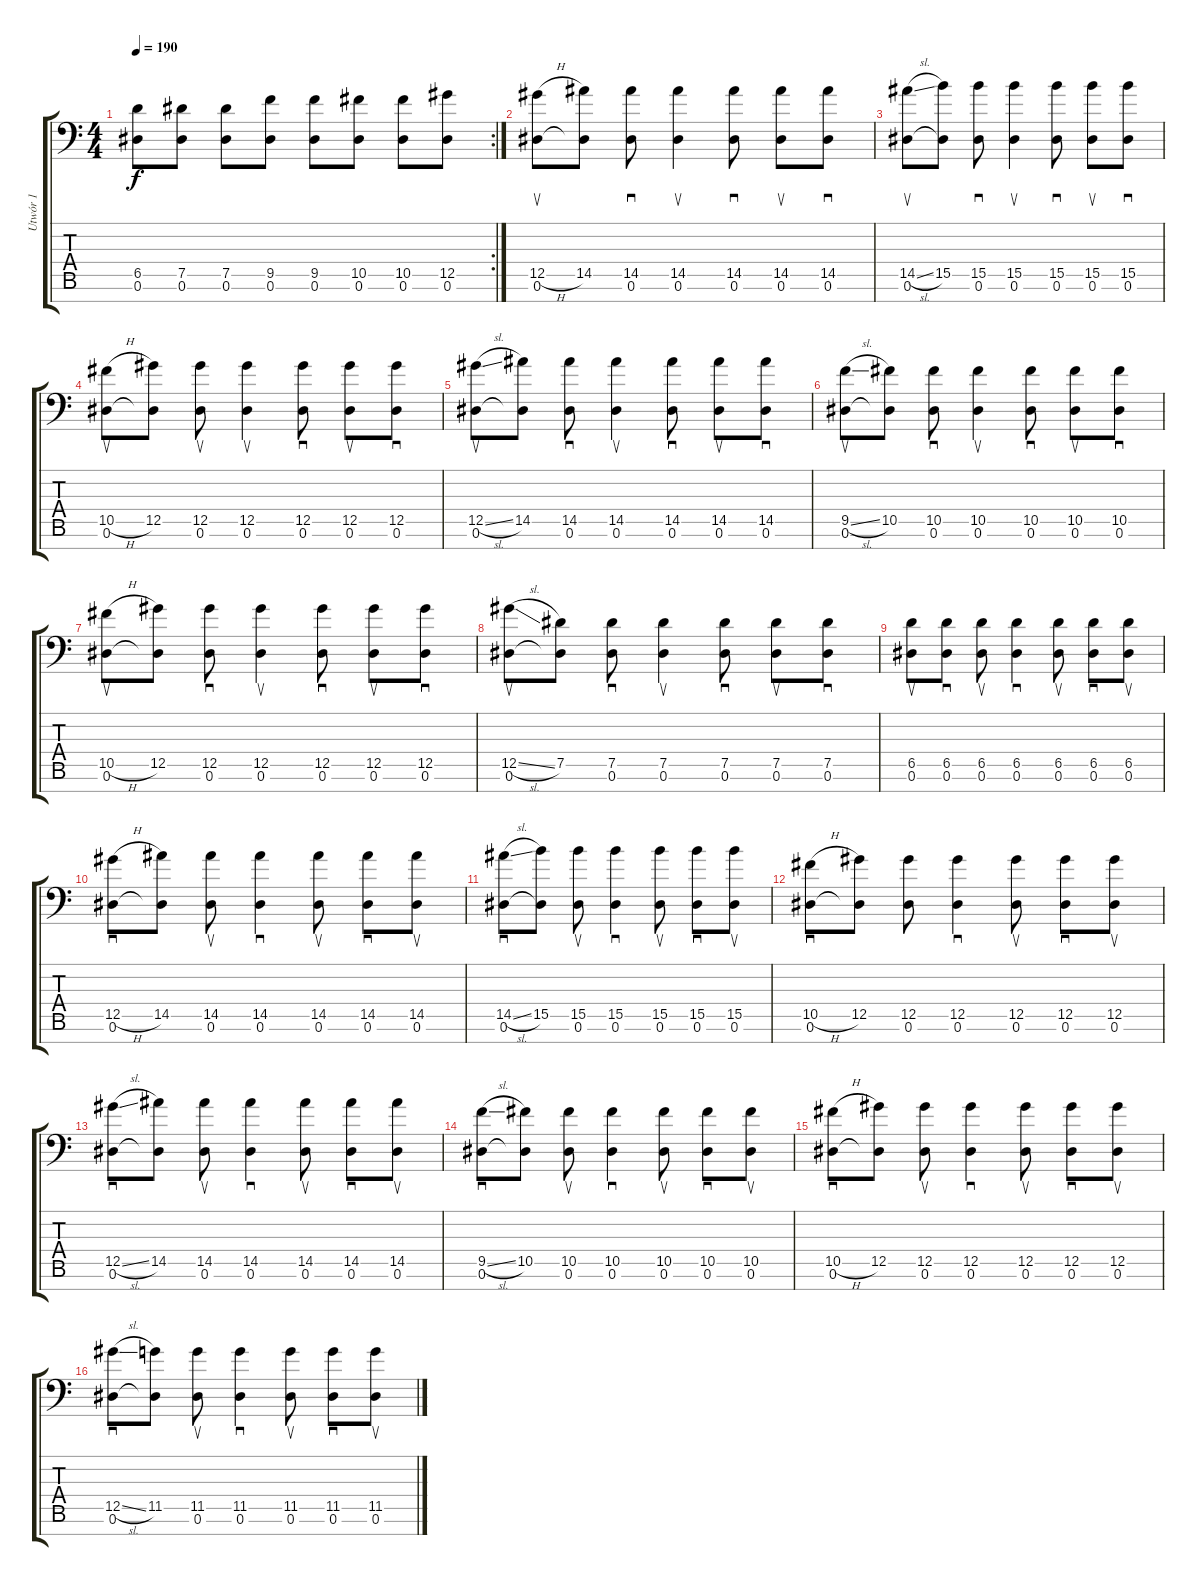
\track ("Utwór 1" "Utwór 1") {instrument distortionguitar}
\staff {score tabs}
\tuning (Eb4 Bb3 Gb3 Db3 Ab2 Eb2 Bb1) {hide}
\rc 2
\ts (4 4)
\tempo 190
\clef f4
\ks c
(6.5 0.6).8{dy f} (7.5 0.6).8 (7.5 0.6).8 (9.5 0.6).8 (9.5 0.6).8 (10.5 0.6).8 (10.5 0.6).8 (12.5 0.6).8 |
(12.5{h} 0.6).8{su} (14.5 0.6{t}).8 (14.5 0.6).8{sd} (14.5 0.6).4{su} (14.5 0.6).8{sd} (14.5 0.6).8{su} (14.5 0.6).8{sd} |
(14.5{sl} 0.6).8{su} (15.5 0.6{t}).8 (15.5 0.6).8{sd} (15.5 0.6).4{su} (15.5 0.6).8{sd} (15.5 0.6).8{su} (15.5 0.6).8{sd} |
(10.5{h} 0.6).8{su} (12.5 0.6{t}).8 (12.5 0.6).8{su} (12.5 0.6).4{su} (12.5 0.6).8{sd} (12.5 0.6).8{su} (12.5 0.6).8{sd} |
(12.5{sl} 0.6).8{su} (14.5 0.6{t}).8 (14.5 0.6).8{sd} (14.5 0.6).4{su} (14.5 0.6).8{sd} (14.5 0.6).8{su} (14.5 0.6).8{sd} |
(9.5{sl} 0.6).8{su} (10.5 0.6{t}).8 (10.5 0.6).8{sd} (10.5 0.6).4{su} (10.5 0.6).8{sd} (10.5 0.6).8{su} (10.5 0.6).8{sd} |
(10.5{h} 0.6).8{su} (12.5 0.6{t}).8 (12.5 0.6).8{sd} (12.5 0.6).4{su} (12.5 0.6).8{sd} (12.5 0.6).8{su} (12.5 0.6).8{sd} |
(12.5{sl} 0.6).8{su} (7.5 0.6{t}).8 (7.5 0.6).8{sd} (7.5 0.6).4{su} (7.5 0.6).8{sd} (7.5 0.6).8{su} (7.5 0.6).8{sd} |
(6.5 0.6).8{su} (6.5 0.6).8{sd} (6.5 0.6).8{su} (6.5 0.6).4{sd} (6.5 0.6).8{su} (6.5 0.6).8{sd} (6.5 0.6).8{su} |
(12.5{h} 0.6).8{sd} (14.5 0.6{t}).8 (14.5 0.6).8{su} (14.5 0.6).4{sd} (14.5 0.6).8{su} (14.5 0.6).8{sd} (14.5 0.6).8{su} |
(14.5{sl} 0.6).8{sd} (15.5 0.6{t}).8 (15.5 0.6).8{su} (15.5 0.6).4{sd} (15.5 0.6).8{su} (15.5 0.6).8{sd} (15.5 0.6).8{su} |
(10.5{h} 0.6).8{sd} (12.5 0.6{t}).8 (12.5 0.6).8 (12.5 0.6).4{sd} (12.5 0.6).8{su} (12.5 0.6).8{sd} (12.5 0.6).8{su} |
(12.5{sl} 0.6).8{sd} (14.5 0.6{t}).8 (14.5 0.6).8{su} (14.5 0.6).4{sd} (14.5 0.6).8{su} (14.5 0.6).8{sd} (14.5 0.6).8{su} |
(9.5{sl} 0.6).8{sd} (10.5 0.6{t}).8 (10.5 0.6).8{su} (10.5 0.6).4{sd} (10.5 0.6).8{su} (10.5 0.6).8{sd} (10.5 0.6).8{su} |
(10.5{h} 0.6).8{sd} (12.5 0.6{t}).8 (12.5 0.6).8{su} (12.5 0.6).4{sd} (12.5 0.6).8{su} (12.5 0.6).8{sd} (12.5 0.6).8{su} |
(12.5{sl} 0.6).8{sd} (11.5 0.6{t}).8 (11.5 0.6).8{su} (11.5 0.6).4{sd} (11.5 0.6).8{su} (11.5 0.6).8{sd} (11.5 0.6).8{su}
